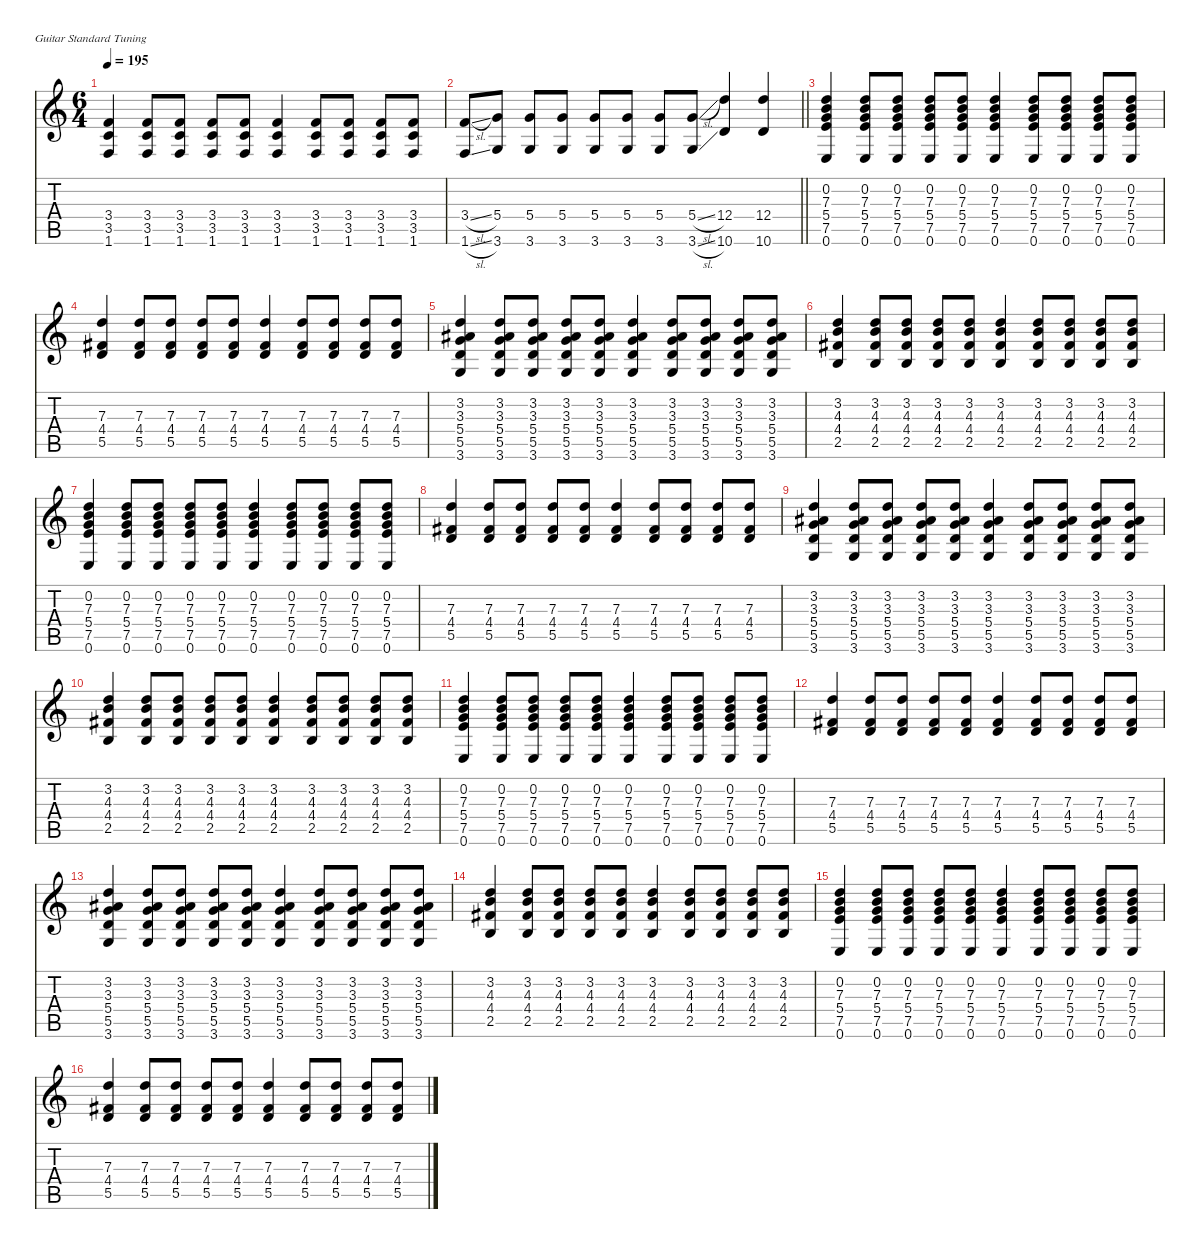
\defaultSystemsLayout 4
\hideDynamics
\bracketExtendMode nobrackets
\singleTrackTrackNamePolicy hidden
\multiTrackTrackNamePolicy hidden
\firstSystemTrackNameMode fullname
\firstSystemTrackNameOrientation horizontal
\otherSystemsTrackNameOrientation horizontal
\track ("Guitar 2" "dist.guit.") {defaultSystemsLayout 4 instrument distortionguitar}
\staff {score tabs}
\tuning (E4 B3 G3 D3 A2 E2)
\ts (6 4)
\tempo 195
\clef g2
\ks c
(3.4 3.5 1.6).4{dy f beam Up} (3.4 3.5 1.6).8{beam Up} (3.4 3.5 1.6).8{beam Up} (3.4 3.5 1.6).8{beam Up} (3.4 3.5 1.6).8{beam Up} (3.4 3.5 1.6).4{beam Up} (3.4 3.5 1.6).8{beam Up} (3.4 3.5 1.6).8{beam Up} (3.4 3.5 1.6).8{beam Up} (3.4 3.5 1.6).8{beam Up} |
\barLineRight lightlight
(1.6{sl} 3.4{sl}).8{beam Up} (3.6 5.4).8{beam Up} (3.6 5.4).8{beam Up} (3.6 5.4).8{beam Up} (3.6 5.4).8{beam Up} (3.6 5.4).8{beam Up} (3.6 5.4).8{beam Up} (3.6{sl} 5.4{sl}).8{beam Up} (10.6 12.4).4{beam Up} (10.6 12.4).4{beam Up} |
(0.2 7.3 5.4 7.5 0.6).4{beam Up} (0.2 7.3 5.4 7.5 0.6).8{beam Up} (0.2 7.3 5.4 7.5 0.6).8{beam Up} (0.2 7.3 5.4 7.5 0.6).8{beam Up} (0.2 7.3 5.4 7.5 0.6).8{beam Up} (0.2 7.3 5.4 7.5 0.6).4{beam Up} (0.2 7.3 5.4 7.5 0.6).8{beam Up} (0.2 7.3 5.4 7.5 0.6).8{beam Up} (0.2 7.3 5.4 7.5 0.6).8{beam Up} (0.2 7.3 5.4 7.5 0.6).8{beam Up} |
(7.3 4.4{acc #} 5.5).4{beam Up} (7.3 4.4{acc #} 5.5).8{beam Up} (7.3 4.4{acc #} 5.5).8{beam Up} (7.3 4.4{acc #} 5.5).8{beam Up} (7.3 4.4{acc #} 5.5).8{beam Up} (7.3 4.4{acc #} 5.5).4{beam Up} (7.3 4.4{acc #} 5.5).8{beam Up} (7.3 4.4{acc #} 5.5).8{beam Up} (7.3 4.4{acc #} 5.5).8{beam Up} (7.3 4.4{acc #} 5.5).8{beam Up} |
(3.2 3.3{acc #} 5.4 5.5 3.6).4{beam Up} (3.2 3.3{acc #} 5.4 5.5 3.6).8{beam Up} (3.2 3.3{acc #} 5.4 5.5 3.6).8{beam Up} (3.2 3.3{acc #} 5.4 5.5 3.6).8{beam Up} (3.2 3.3{acc #} 5.4 5.5 3.6).8{beam Up} (3.2 3.3{acc #} 5.4 5.5 3.6).4{beam Up} (3.2 3.3{acc #} 5.4 5.5 3.6).8{beam Up} (3.2 3.3{acc #} 5.4 5.5 3.6).8{beam Up} (3.2 3.3{acc #} 5.4 5.5 3.6).8{beam Up} (3.2 3.3{acc #} 5.4 5.5 3.6).8{beam Up} |
(3.2 4.3 4.4{acc #} 2.5).4{beam Up} (3.2 4.3 4.4{acc #} 2.5).8{beam Up} (3.2 4.3 4.4{acc #} 2.5).8{beam Up} (3.2 4.3 4.4{acc #} 2.5).8{beam Up} (3.2 4.3 4.4{acc #} 2.5).8{beam Up} (3.2 4.3 4.4{acc #} 2.5).4{beam Up} (3.2 4.3 4.4{acc #} 2.5).8{beam Up} (3.2 4.3 4.4{acc #} 2.5).8{beam Up} (3.2 4.3 4.4{acc #} 2.5).8{beam Up} (3.2 4.3 4.4{acc #} 2.5).8{beam Up} |
(0.2 7.3 5.4 7.5 0.6).4{beam Up} (0.2 7.3 5.4 7.5 0.6).8{beam Up} (0.2 7.3 5.4 7.5 0.6).8{beam Up} (0.2 7.3 5.4 7.5 0.6).8{beam Up} (0.2 7.3 5.4 7.5 0.6).8{beam Up} (0.2 7.3 5.4 7.5 0.6).4{beam Up} (0.2 7.3 5.4 7.5 0.6).8{beam Up} (0.2 7.3 5.4 7.5 0.6).8{beam Up} (0.2 7.3 5.4 7.5 0.6).8{beam Up} (0.2 7.3 5.4 7.5 0.6).8{beam Up} |
(7.3 4.4{acc #} 5.5).4{beam Up} (7.3 4.4{acc #} 5.5).8{beam Up} (7.3 4.4{acc #} 5.5).8{beam Up} (7.3 4.4{acc #} 5.5).8{beam Up} (7.3 4.4{acc #} 5.5).8{beam Up} (7.3 4.4{acc #} 5.5).4{beam Up} (7.3 4.4{acc #} 5.5).8{beam Up} (7.3 4.4{acc #} 5.5).8{beam Up} (7.3 4.4{acc #} 5.5).8{beam Up} (7.3 4.4{acc #} 5.5).8{beam Up} |
(3.2 3.3{acc #} 5.4 5.5 3.6).4{beam Up} (3.2 3.3{acc #} 5.4 5.5 3.6).8{beam Up} (3.2 3.3{acc #} 5.4 5.5 3.6).8{beam Up} (3.2 3.3{acc #} 5.4 5.5 3.6).8{beam Up} (3.2 3.3{acc #} 5.4 5.5 3.6).8{beam Up} (3.2 3.3{acc #} 5.4 5.5 3.6).4{beam Up} (3.2 3.3{acc #} 5.4 5.5 3.6).8{beam Up} (3.2 3.3{acc #} 5.4 5.5 3.6).8{beam Up} (3.2 3.3{acc #} 5.4 5.5 3.6).8{beam Up} (3.2 3.3{acc #} 5.4 5.5 3.6).8{beam Up} |
(3.2 4.3 4.4{acc #} 2.5).4{beam Up} (3.2 4.3 4.4{acc #} 2.5).8{beam Up} (3.2 4.3 4.4{acc #} 2.5).8{beam Up} (3.2 4.3 4.4{acc #} 2.5).8{beam Up} (3.2 4.3 4.4{acc #} 2.5).8{beam Up} (3.2 4.3 4.4{acc #} 2.5).4{beam Up} (3.2 4.3 4.4{acc #} 2.5).8{beam Up} (3.2 4.3 4.4{acc #} 2.5).8{beam Up} (3.2 4.3 4.4{acc #} 2.5).8{beam Up} (3.2 4.3 4.4{acc #} 2.5).8{beam Up} |
(0.2 7.3 5.4 7.5 0.6).4{beam Up} (0.2 7.3 5.4 7.5 0.6).8{beam Up} (0.2 7.3 5.4 7.5 0.6).8{beam Up} (0.2 7.3 5.4 7.5 0.6).8{beam Up} (0.2 7.3 5.4 7.5 0.6).8{beam Up} (0.2 7.3 5.4 7.5 0.6).4{beam Up} (0.2 7.3 5.4 7.5 0.6).8{beam Up} (0.2 7.3 5.4 7.5 0.6).8{beam Up} (0.2 7.3 5.4 7.5 0.6).8{beam Up} (0.2 7.3 5.4 7.5 0.6).8{beam Up} |
(7.3 4.4{acc #} 5.5).4{beam Up} (7.3 4.4{acc #} 5.5).8{beam Up} (7.3 4.4{acc #} 5.5).8{beam Up} (7.3 4.4{acc #} 5.5).8{beam Up} (7.3 4.4{acc #} 5.5).8{beam Up} (7.3 4.4{acc #} 5.5).4{beam Up} (7.3 4.4{acc #} 5.5).8{beam Up} (7.3 4.4{acc #} 5.5).8{beam Up} (7.3 4.4{acc #} 5.5).8{beam Up} (7.3 4.4{acc #} 5.5).8{beam Up} |
(3.2 3.3{acc #} 5.4 5.5 3.6).4{beam Up} (3.2 3.3{acc #} 5.4 5.5 3.6).8{beam Up} (3.2 3.3{acc #} 5.4 5.5 3.6).8{beam Up} (3.2 3.3{acc #} 5.4 5.5 3.6).8{beam Up} (3.2 3.3{acc #} 5.4 5.5 3.6).8{beam Up} (3.2 3.3{acc #} 5.4 5.5 3.6).4{beam Up} (3.2 3.3{acc #} 5.4 5.5 3.6).8{beam Up} (3.2 3.3{acc #} 5.4 5.5 3.6).8{beam Up} (3.2 3.3{acc #} 5.4 5.5 3.6).8{beam Up} (3.2 3.3{acc #} 5.4 5.5 3.6).8{beam Up} |
(3.2 4.3 4.4{acc #} 2.5).4{beam Up} (3.2 4.3 4.4{acc #} 2.5).8{beam Up} (3.2 4.3 4.4{acc #} 2.5).8{beam Up} (3.2 4.3 4.4{acc #} 2.5).8{beam Up} (3.2 4.3 4.4{acc #} 2.5).8{beam Up} (3.2 4.3 4.4{acc #} 2.5).4{beam Up} (3.2 4.3 4.4{acc #} 2.5).8{beam Up} (3.2 4.3 4.4{acc #} 2.5).8{beam Up} (3.2 4.3 4.4{acc #} 2.5).8{beam Up} (3.2 4.3 4.4{acc #} 2.5).8{beam Up} |
(0.2 7.3 5.4 7.5 0.6).4{beam Up} (0.2 7.3 5.4 7.5 0.6).8{beam Up} (0.2 7.3 5.4 7.5 0.6).8{beam Up} (0.2 7.3 5.4 7.5 0.6).8{beam Up} (0.2 7.3 5.4 7.5 0.6).8{beam Up} (0.2 7.3 5.4 7.5 0.6).4{beam Up} (0.2 7.3 5.4 7.5 0.6).8{beam Up} (0.2 7.3 5.4 7.5 0.6).8{beam Up} (0.2 7.3 5.4 7.5 0.6).8{beam Up} (0.2 7.3 5.4 7.5 0.6).8{beam Up} |
(7.3 4.4{acc #} 5.5).4{beam Up} (7.3 4.4{acc #} 5.5).8{beam Up} (7.3 4.4{acc #} 5.5).8{beam Up} (7.3 4.4{acc #} 5.5).8{beam Up} (7.3 4.4{acc #} 5.5).8{beam Up} (7.3 4.4{acc #} 5.5).4{beam Up} (7.3 4.4{acc #} 5.5).8{beam Up} (7.3 4.4{acc #} 5.5).8{beam Up} (7.3 4.4{acc #} 5.5).8{beam Up} (7.3 4.4{acc #} 5.5).8{beam Up}
